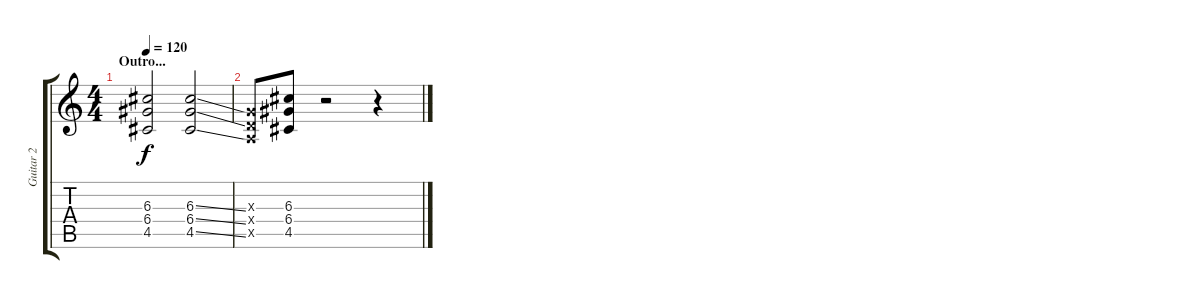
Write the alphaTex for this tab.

\track ("Guitar 2" "Guitar 2") {instrument distortionguitar}
\staff {score tabs}
\tuning (E4 B3 G3 D3 A2 E2) {hide}
\ts (4 4)
\section ("" "Outro...")
\tempo 120
\clef g2
\ks c
(6.3 6.4 4.5).2{dy f} (6.3{ss} 6.4{ss} 4.5{ss}).2 |
(0.3{x} 0.4{x} 0.5{x}).8 (6.3 6.4 4.5).8 r.2 r.4
